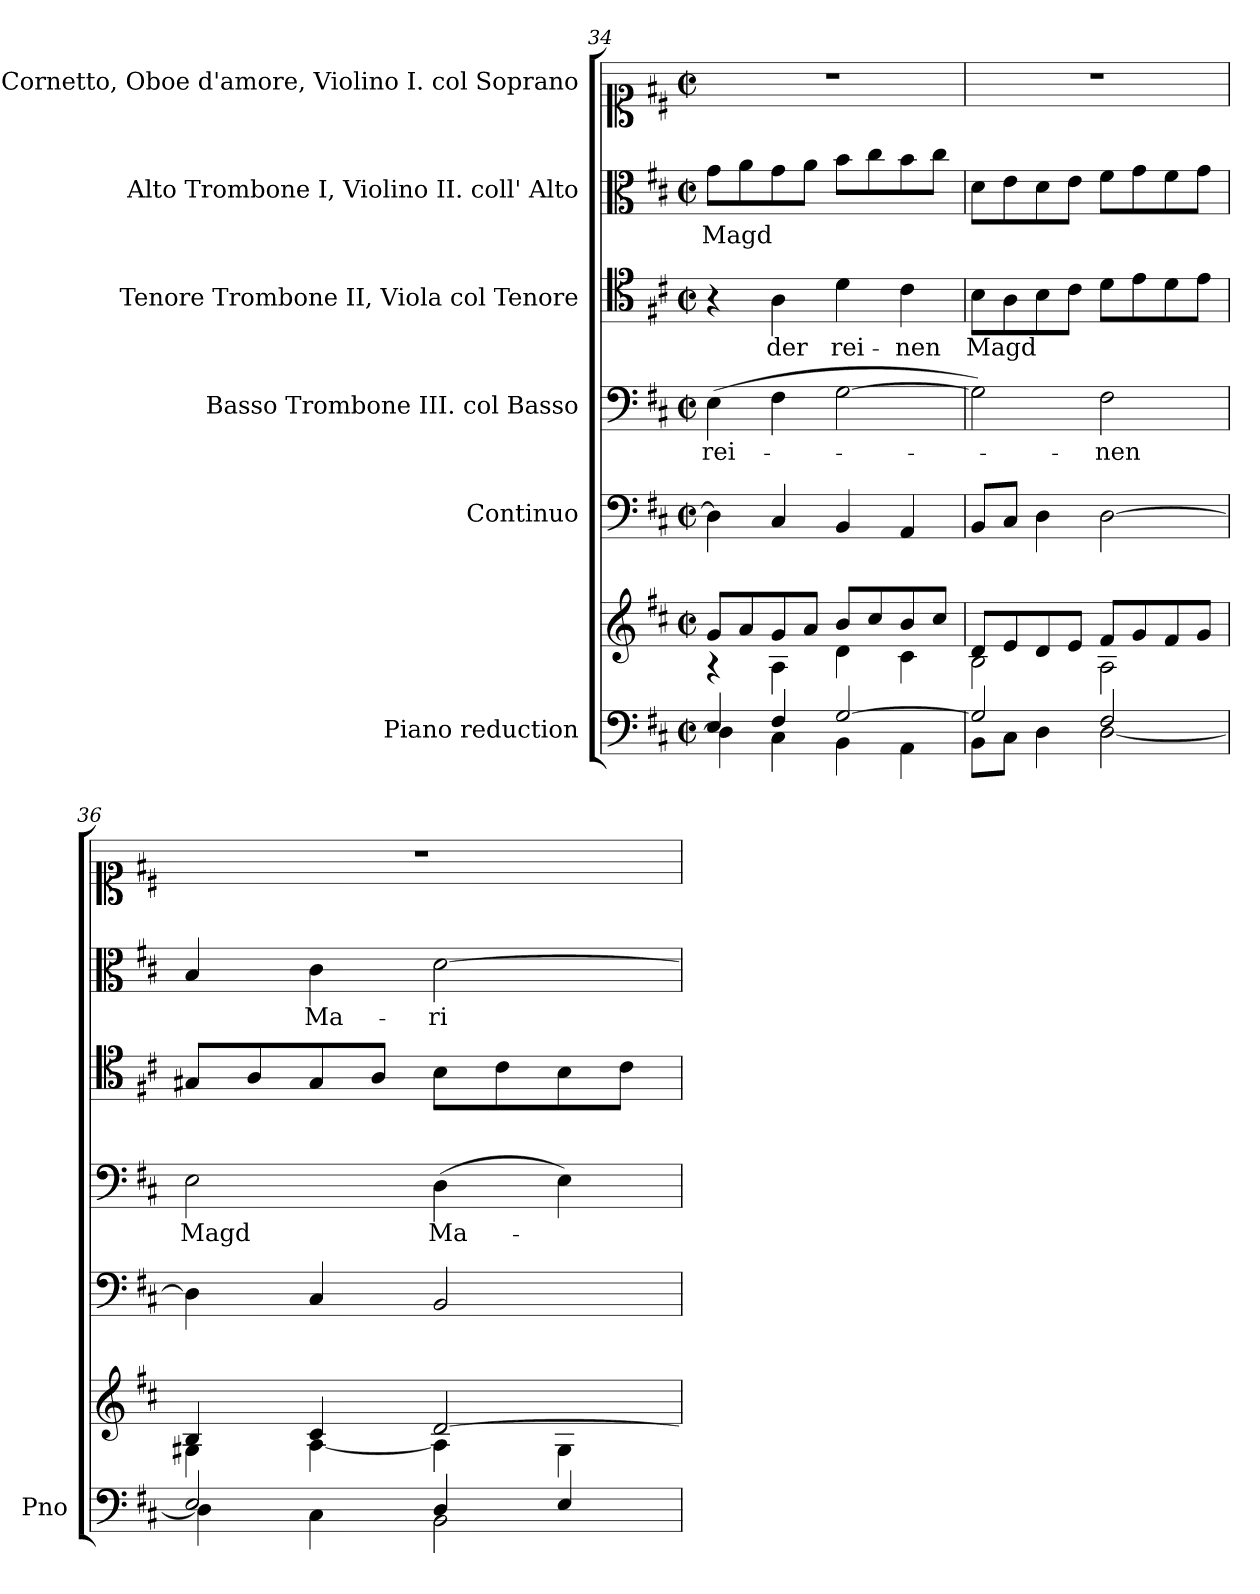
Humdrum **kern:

**kern	**kern	**kern	**kern	**text	**kern	**text	**kern	**text	**kern
*part6	*part6	*part5	*part4	*part4	*part3	*part3	*part2	*part2	*part1
*staff7	*staff6	*staff5	*staff4	*staff4	*staff3	*staff3	*staff2	*staff2	*staff1
*I"Piano reduction	*	*I"Continuo	*I"Basso  Trombone III. col Basso	*	*I"Tenore Trombone II, Viola col Tenore	*	*I"Alto Trombone I, Violino II.  coll' Alto	*	*I"Soprano Cornetto, Oboe d'amore, Violino I. col Soprano
*I'Pno	*	*	*	*	*	*	*	*	*
*clefF4	*clefG2	*clefF4	*clefF4	*	*clefC4	*	*clefC3	*	*clefC1
*k[f#c#]	*k[f#c#]	*k[f#c#]	*k[f#c#]	*	*k[f#c#]	*	*k[f#c#]	*	*k[f#c#]
*M2/2	*M2/2	*M2/2	*M2/2	*	*M2/2	*	*M2/2	*	*M2/2
*met(c|)	*met(c|)	*met(c|)	*met(c|)	*	*met(c|)	*	*met(c|)	*	*met(c|)
=34	=34	=34	=34	=34	=34	=34	=34	=34	=34
*^	*^	*	*	*	*	*	*	*	*
!	!	!	!	!	!	!LO:LY:b	!	!	!	!LO:LY:b	!
4E/	4D\]	8g/L	4r	4D\]	(4E\	rei-	4r	.	8g\L	Magd	1r
.	.	8a/	.	.	.	.	.	.	8a\	.	.
!	!	!	!	!	!	!	!	!LO:LY:b	!	!	!
4F#/	4C#\	8g/	4A\	4C#/	4F#\	.	4A\	der	8g\	.	.
.	.	8a/J	.	.	.	.	.	.	8a\J	.	.
!	!	!	!	!	!	!	!	!LO:LY:b	!	!	!
[2G/	4BB\	8b/L	4d\	4BB/	[2G\	.	4d\	rei-	8b\L	.	.
.	.	8cc#/	.	.	.	.	.	.	8cc#\	.	.
!	!	!	!	!	!	!	!	!LO:LY:b	!	!	!
.	4AA\	8b/	4c#\	4AA/	.	.	4c#\	-nen	8b\	.	.
.	.	8cc#/J	.	.	.	.	.	.	8cc#\J	.	.
=35	=35	=35	=35	=35	=35	=35	=35	=35	=35	=35	=35
!	!	!	!	!	!	!	!	!LO:LY:b	!	!	!
2G/]	8BB\L	8d/L	2B\	8BB/L	2G\])	.	8B\L	Magd	8d\L	.	1r
.	8C#\J	8e/	.	8C#/J	.	.	8A\	.	8e\	.	.
.	4D\	8d/	.	4D\	.	.	8B\	.	8d\	.	.
.	.	8e/J	.	.	.	.	8c#\J	.	8e\J	.	.
!	!	!	!	!	!	!LO:LY:b	!	!	!	!	!
2F#/	[2D\	8f#/L	2A\	[2D\	2F#\	-nen	8d\L	.	8f#\L	.	.
.	.	8g/	.	.	.	.	8e\	.	8g\	.	.
.	.	8f#/	.	.	.	.	8d\	.	8f#\	.	.
.	.	8g/J	.	.	.	.	8e\J	.	8g\J	.	.
!!LO:PB:g=z
=36	=36	=36	=36	=36	=36	=36	=36	=36	=36	=36	=36
!	!	!	!	!	!	!LO:LY:b	!	!	!	!	!
2E/	4D\]	4B/	4G#X\	4D\]	2E\	Magd	8G#X/L	.	4B/	.	1r
.	.	.	.	.	.	.	8A/	.	.	.	.
!	!	!	!	!	!	!	!	!	!	!LO:LY:b	!
.	4C#\	4c#/	[4A\	4C#/	.	.	8G#/	.	4c#\	Ma-	.
.	.	.	.	.	.	.	8A/J	.	.	.	.
!	!	!	!	!	!	!LO:LY:b	!	!	!	!LO:LY:b	!
4D/	2BB\	[2d/	4A\]	2BB/	(4D\	Ma-	8B\L	.	[2d\	-ri-	.
.	.	.	.	.	.	.	8c#\	.	.	.	.
4E/	.	.	4G#\	.	4E\)	.	8B\	.	.	.	.
.	.	.	.	.	.	.	8c#\J	.	.	.	.
*v	*v	*	*	*	*	*	*	*	*	*	*
*	*v	*v	*	*	*	*	*	*	*	*
=	=	=	=	=	=	=	=	=	=
*-	*-	*-	*-	*-	*-	*-	*-	*-	*-
